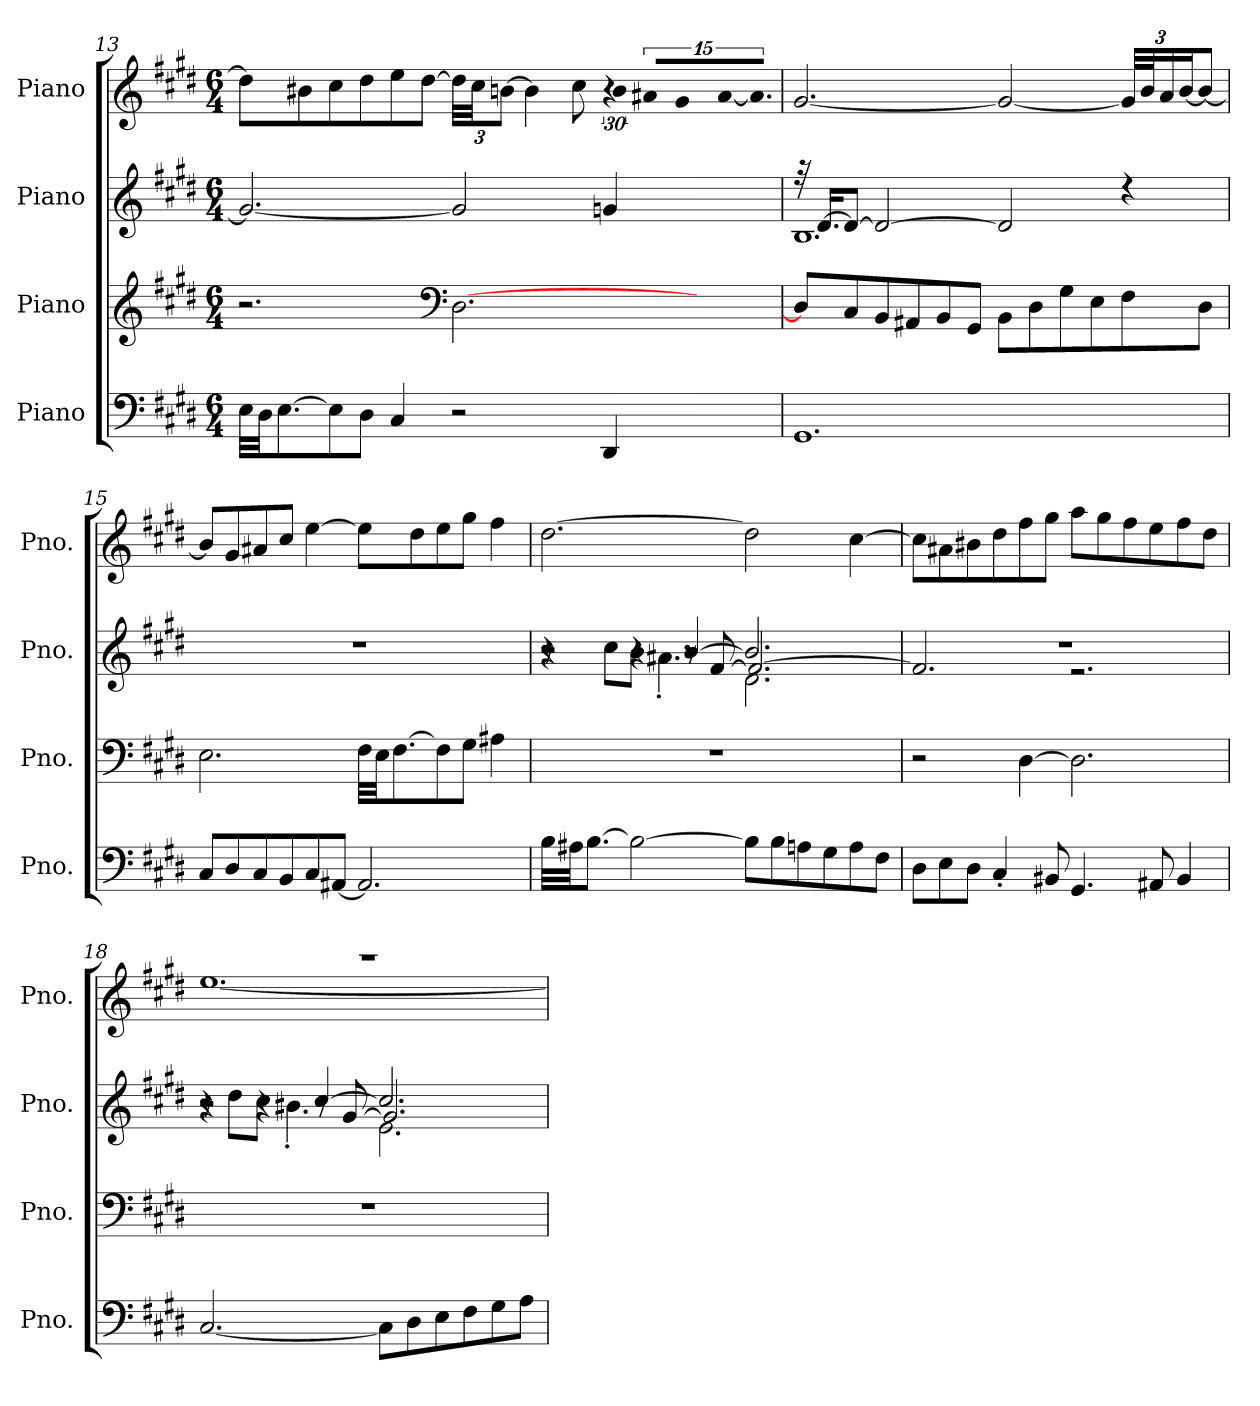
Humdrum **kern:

**kern	**kern	**kern	**kern
*part4	*part3	*part2	*part1
*staff4	*staff3	*staff2	*staff1
*I"Piano	*I"Piano	*I"Piano	*I"Piano
*I'Pno.	*I'Pno.	*I'Pno.	*I'Pno.
*clefF4	*clefG2	*clefG2	*clefG2
*k[f#c#g#d#]	*k[f#c#g#d#]	*k[f#c#g#d#]	*k[f#c#g#d#]
*M6/4	*M6/4	*M6/4	*M6/4
=13	=13	=13	=13
32E\LLL	2.r	2.g#/_	8dd#\L]
32D#\JJ	.	.	.
[8.E\	.	.	.
.	.	.	8b#X\
8E\]	.	.	8cc#\
8D#\J	.	.	8dd#\
4C#/	.	.	8ee\
.	.	.	[8dd#\J
*	*clefF4	*	*
*	*	*	*Xbrackettup
2r	[2.D#\	2g#/]	48dd#\LLL]
.	.	.	48cc#\JJ
.	.	.	[12bn\J
.	.	.	4b\]
.	.	.	8cc#\
*	*	*	*brackettup
!	!	!	!LO:N:vis=64
4DD#/	.	4gn/	960%17r
!	!	!	!LO:N:vis=256%9
.	.	.	960%17b\
.	.	.	1920ryy
!	!	!	!LO:N:vis=32
.	.	.	640%23a#X/LLL
!	!	!	!LO:N:vis=32
.	.	.	640%23g#/
!	!	!	!LO:N:vis=32
.	.	.	[640%23a#/J
!	!	!	!LO:N:vis=16.
.	.	.	960%103a#/JJ]
960ryy	960ryy	960ryy	.
!!LO:PB:g=z
=14	=14	=14	=14
*	*	*^	*
1.GG#	8D#/L]	32r	1.B	[2.g#/
.	.	[16.d#/KL	.	.
.	8C#/	8d#/J_	.	.
.	8BB/	2d#/_	.	.
.	8AA#X/	.	.	.
.	8BB/	.	.	.
.	8GG#/J	.	.	.
.	8BB\L	2d#/]	.	2g#/_
.	8D#\	.	.	.
.	8G#\	.	.	.
.	8E\	.	.	.
*	*	*	*	*Xbrackettup
.	8F#\	4r	.	48g#/LLL]
.	.	.	.	48b/J
.	.	.	.	24a/
.	.	.	.	[24b/J
.	8D#\J	.	.	8b/J_
*	*	*v	*v	*
=15	=15	=15	=15
8C#/L	2.E\	1.r	8b/L]
8D#/	.	.	8g#/
8C#/	.	.	8a#X/
8BB/	.	.	8cc#/J
8C#/	.	.	[4ee\
[8AA#X/J	.	.	.
2.AA#/]	32F#\LLL	.	8ee\L]
.	32E\JJ	.	.
.	[8.F#\	.	.
.	.	.	8dd#\
.	8F#\]	.	8ee\
.	8G#\J	.	8gg#\J
.	4A#X\	.	4ff#\
!!LO:LB:g=z
=16	=16	=16	=16
*	*	*^	*
*	*	*	*^	*
32B\LLL	1.r	2r	8r	4r	[2.dd#\
32A#X\JJ	.	.	.	.	.
[8.B\J	.	.	.	.	.
.	.	.	8cc#\L	.	.
2B\_	.	.	8b\J	4r	.
.	.	.	4.a#X'\	.	.
.	.	[4b/	.	8r	.
.	.	.	.	[8f#/	.
8B\L]	.	2.b/]	2.d#\	2.f#/_	2dd#\]
8B\	.	.	.	.	.
8An\	.	.	.	.	.
8G#\	.	.	.	.	.
8A\	.	.	.	.	[4cc#\
8F#\J	.	.	.	.	.
*	*	*	*v	*v	*
=17	=17	=17	=17	=17
8D#\L	2r	1.r	2.f#/]	8cc#\L]
8E\	.	.	.	8a#X\
8D#\J	.	.	.	8b#X\
4C#'/	.	.	.	8dd#\
.	[4D#\	.	.	8ff#\
8BB#X/	.	.	.	8gg#\J
4.GG#/	2.D#\]	.	2.r	8aa\L
.	.	.	.	8gg#\
.	.	.	.	8ff#\
8AA#X/	.	.	.	8ee\
4BB#/	.	.	.	8ff#\
.	.	.	.	8dd#\J
!!LO:LB:g=z
=18	=18	=18	=18	=18
*	*	*	*^	*^
[2.C#/	1.r	2r	8r	4r	1.r	[1.ee
.	.	.	8dd#\L	.	.	.
.	.	.	8cc#\J	4r	.	.
.	.	.	4.b#X'\	.	.	.
.	.	[4cc#/	.	8r	.	.
.	.	.	.	[8g#/	.	.
8C#\L]	.	2.cc#/]	2.e\	2.g#/]	.	.
8D#\	.	.	.	.	.	.
8E\	.	.	.	.	.	.
8F#\	.	.	.	.	.	.
8G#\	.	.	.	.	.	.
8A\J	.	.	.	.	.	.
*	*	*v	*v	*v	*	*
*	*	*	*v	*v
=	=	=	=
*-	*-	*-	*-
